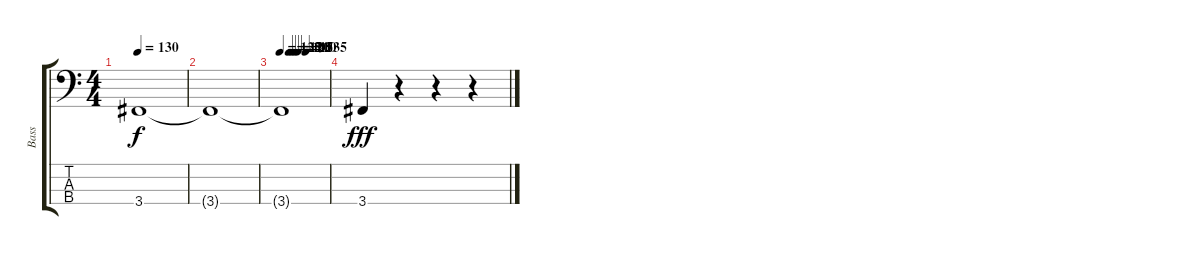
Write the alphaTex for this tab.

\track ("Bass" "Bass") {instrument electricbassfinger}
\staff {score tabs}
\tuning (Gb2 Db2 Ab1 Eb1) {hide}
\ts (4 4)
\tempo 130
\clef f4
\ks c
3.4{t}.1{dy f} |
3.4{t}.1 |
\tempo 125
\tempo (120 0.1875)
\tempo (115 0.25)
\tempo (110 0.3125)
\tempo (95 0.375)
\tempo (135 0.53125)
3.4{t}.1 |
3.4.4{dy fff} r.4 r.4 r.4
